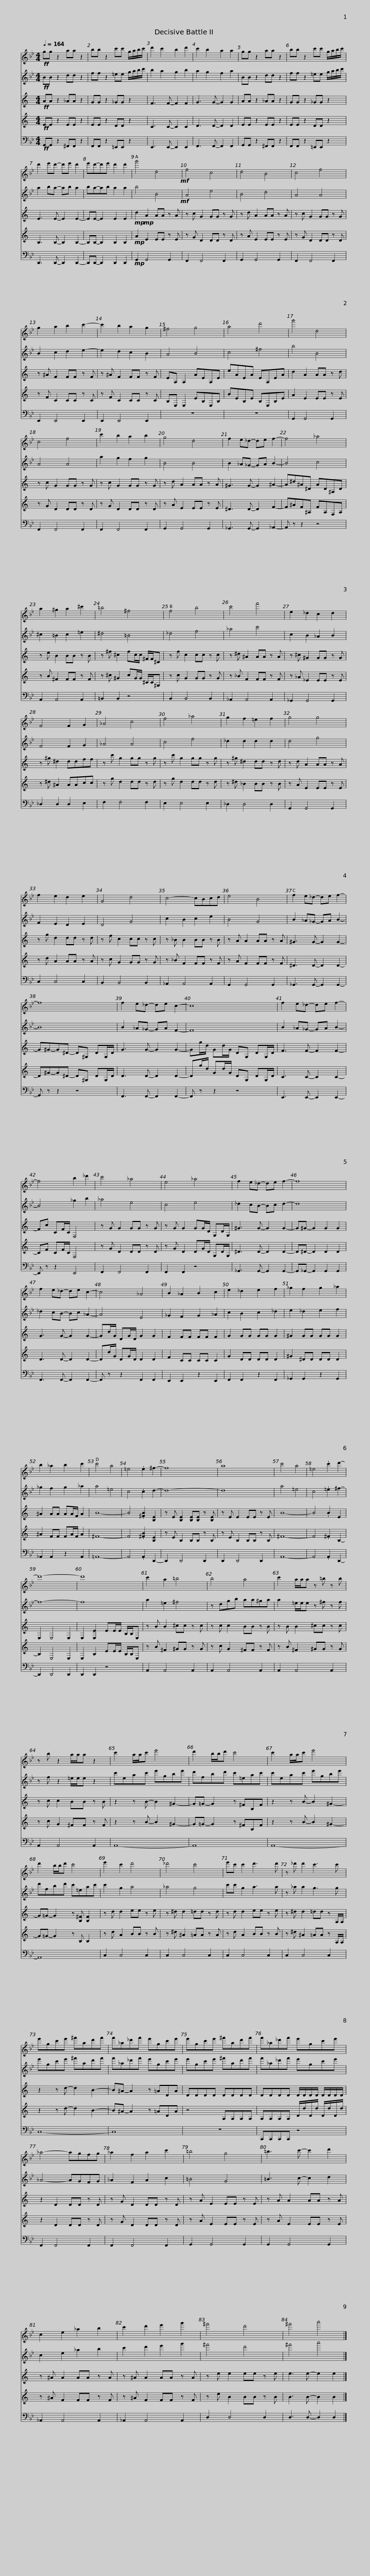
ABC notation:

X:1
%%score 1 2 3 4 5
L:1/8
Q:1/4=164
M:4/4
I:linebreak $
K:Bb
V:1 treble
V:2 treble
V:3 treble transpose=-2
V:4 treble transpose=-2
V:5 bass
V:1
!ff! gg z2 aa z2 | bb z2 c'c' g/a/b/c'/ | d'2 c'2 b2 d'2 | c'2 b2 a2 a2 | gg z2 aa z2 |$ %5
 bb z2 c'c' g/a/b/c'/ | d'2 e'd'- d'e' d'2 | e'd'-d'e' d'2 d'2 | g'4 d4!mf! | f4 c4 |$ %10
 d4 B4 | c4 f4 | g2 a2 b2 c'2- | c'2 b2 a2 g2 | ^f4 g4 |$ %15
 a4 d'4 | g'4 d4 | c4 f4 | c'2 b2 a2 b2 | g4 d4 |$ %20
 f2 e_d- de f2- | f4 _a4 | a2 ^g2 a2 ^c'2 | =b4 ^f4 |$ f4 b4 | %25
 c'4 f'4 | e2 _d2 c2 d2 | F4 F2 G2 | _A4 c4 |$ f4 _a4 | %30
 g2 f2 =e2 f2 | g4 g4 | f2 e2 d2 e2 | G4 d4 |$ c4- cBcd | %35
 e4 B4 | f2 e_d- de f2- | f8 |$ f2 e_d- de c2- | c8 | %40
 f2 e_d- de f2- | f4 b2 _d'2 |$ c'4 _a4 | e4 _a4 | f2 e_d- de f2- | %45
 f8 | f2 e_d- de c2- |$ c4 _A4 | B2 _A2 B2 c2 | e2 _d2 e2 f2 | %50
 _g2 f2 g2 _a2 | b2 _a2 b2 c'2 | c'4 a4 |$ =e4 .e2 ^f2- | f8 | %55
 a8 | c'4 a4 | =e4 .c'2 d'2- | d'8- |$ d'8 | %60
 c'2 a2 =b4 | b4 a4 | c'2 a/a/a z =b z b |$ z b z2 a/a/a z2 | c'2 a/a/c' e'4 | %65
 d'2 b/b/d' c'4 | c'2 a/a/c' e'4 |$ d'2 b/b/d' c'4 | e'2 c'2 d'4 | _d'4 c'4 | %70
 e'c' c'2 d'3 d' |$ z _d' d'2 c'3 c' | e'gc'e' ^f'ad'f' | f'_a_d'f' e'gc'e' | e'gc'e' ^f'ad'f' |$ %75
 f'_a_d'f' e'gc'e' | _a4- agfg | _a2 f2 a2 c'2 | =b4 g4 |$ =b3 c'- c'2 d'2 | %80
 c2 e2 _a2 b2 | c'2 d'2 e'2 g'2 | ^f'4 d'4 | ^f'4 a'4 |] %84
V:2
!ff! BB z2 dd z2 | ff z2 =ee g/a/b/c'/ | b2 a2 g2 b2 | a2 g2 f2 a2 | BB z2 dd z2 |$ %5
 ff z2 =ee g/a/b/c'/ | a2 ba- ab a2 | ba-ab a2 a2 | b4 B4!mf! | A4 e4 |$ %10
 B4 d4 | A4 A4 | B2 c2 d2 e2- | e2 d2 c2 B2 | A4 B4 |$ %15
 c4 ^f4 | b4 B4 | A4 A4 | a2 g2 f2 g2 | B4 B4 |$ %20
 B2 _A_G- GA B2- | B4 c4 | ^c2 =B2 c2 =e2 | ^d4 =B4 |$ _d4 f4 | %25
 _a4 c'4 | c2 B2 _A2 B2 | F4 F2 G2 | _A4 A4 |$ c4 f4 | %30
 _d2 d2 d2 d2 | d4 g4 | F2 E2 D2 E2 | D4 G4 |$ c2 B2 c2 e2 | %35
 B4 G4 | B2 _A_G- GA B2- | B8 |$ B2 _A_G- GA F2- | F8 | %40
 B2 _A_G- GA B2- | B4 _g2 b2 |$ _a4 e4 | c4 e4 | _d2 cB- Bc d2- | %45
 d8 | _d2 cB- Bc _A2- |$ A4 E4 | _G2 F2 G2 _A2 | c2 B2 c2 _d2 | %50
 e2 _d2 e2 f2 | _g2 f2 g2 _a2 | a4 =e4 |$ c4 .c2 d2- | d8- | %55
 d8 | a4 =e4 | c4 .=e2 ^f2- | f8- |$ f8 | %60
 a2 =e2 ^f4 | z dgb aa^ga | a2 =e/e/e z ^f z f |$ z f z2 =e/e/e z2 | c'eac' e'gbe' | %65
 d'fbd' c'=eac' | c'eac' e'gbe' |$ d'fbd' c'=eac' | c'2 g2 a4 | _a4 g4 | %70
 c'c' g2 a3 a |$ z _a a2 g3 g | e'gc'e' ^f'ad'f' | f'_a_d'f' e'gc'e' | e'gc'e' ^f'ad'f' |$ %75
 f'_a_d'f' e'gc'e' | _A4- AGFG | _A2 F2 A2 c2 | =B4 G4 |$ =B3 c- c2 d2 | %80
 c2 e2 _a2 b2 | c'2 d'2 e'2 g'2 | ^f'4 d'4 | ^f'4 a'4 |] %84
V:3
[K:C]!ff! AA z2 _AA z2 | GG z2 _GG z2 | F3 F- F2 F2 | G3 G- G2 G2 | AA z2 _AA z2 |$ %5
 GG z2 _GG z2 | E3 E- E2 E2- | EE- E2 E2 E2 |!mp!!mp! d2 A2 AA z A | z c G2 GG z G |$ %10
 z d A2 AA z A | z c G2 GG z G | z ^A F2 FF z F | z ^A F2 FF z F | EA, A,2 AEA,E |$ %15
 eAEA EA,EA | d2 A2 AA z d | z c G2 GG z G | z c G2 GG z G | z d A2 AA z A |$ %20
 ^G3 G- G2 ^A2- | A^d^A^D AD^A,D | z e B2 BB z B | z ^f ^c2 fc/c/ ^F/F/^C |$ z f c2 cc z c | %25
 z ^d ^A2 AA z A | z ^c ^G2 GG z G | z ^g ^d2 ddff | z c' g2 gg z g |$ z c' g2 gg z g | %30
 z ^g ^d2 dd z d | z d A2 AA z A | z g d2 dd z d | z f c2 cc z c |$ z _B B2 BB z B | %35
 z A A2 AA z A | ^G3 G- G2 G2- | G^G-G^D- D^G, DG,/D/ |$ G3 G- G2 G2- | Gg/d/ Gd/G/ DG, DG,/D/ | %40
 F3 F- F2 F2- | Fc CF/C/ F,4 |$ z G G2 GG z G | z G G2 GG/D/ G,D/G,/ | ^G3 G- G2 G2- | %45
 G^G- G2 G2 G2 | G3 G- G2 G2- |$ Gd/G/ DG/D/ G2 G2 | F2 FF FF F2 | G2 GG GG G2 | %50
 ^G2 GG GG G2 | ^A2 AA AA/F/ A2 | B8- |$ B4 .[^FB]2 [B,E]2 | z E [B,E]2 [B,E][B,E] z [B,E] | %55
 z E E2 EE z E | B8- | B4 .B2 E2 | E,2 E,4 E,2 |$ E,2 [E,E]2 EE/E/ B,/B,/E, | %60
 z B B2 ^cc z c | z c c2 BB z B | z B B2 ^cc z c |$ z c c2 BB z B | z2 z B- B2 ^G2- | %65
 G=G- G2 z ^FB,F | z2 z B- B2 ^G2- |$ G=G- G2 z [B,^F] [B,F]2 | z d d2 ee z e | z ^d d2 =dd z d | %70
 z d d2 ee z e |$ z ^d d2 =dd z A,/A,/ | z2 z d- d2 B2- | B^A- A2 z =ADA | DDDD DDDD |$ %75
 DDDD D/D/D/D/ D/D/D/D/ | z2 D2 DD z D | z G D2 DD z D | z A E2 EE z E |$ z A A2 AA z A | %80
 z ^A A2 AA z A | z ^A A2 AA z A | z e e2 ee z e | e3 e- e2 e2 |] %84
V:4
[K:C]!ff! EE z2 EE z2 | EE z2 DD z2 | C3 C- C2 C2 | D3 D- D2 D2 | EE z2 EE z2 |$ %5
 EE z2 DD z2 | B,3 B,- B,2 B,2- | B,B,- B,2 B,2 B,2 |!mp! A2 E2 EE z E | z G D2 DD z D |$ %10
 z A E2 EE z E | z G D2 DD z D | z F C2 CC z C | z F C2 CC z C | B,E, E,2 EB,E,B, |$ %15
 BEB,E B,E,B,E | A2 E2 EE z E | z G D2 DD z D | z G D2 DD z D | z A E2 EE z E |$ %20
 ^D3 D- D2 F2- | F^AF^A, FA,F,A, | z B ^F2 FF z F | z ^c ^G2 cG/G/ ^C/C/^G, |$ z c G2 GG z G | %25
 z _B F2 FF z F | z _A _E2 EE z E | z ^d ^A2 AAcc | z g d2 dd z d |$ z g d2 dd z d | %30
 z ^d _B2 BB z B | z A E2 EE z E | z d A2 AA z A | z c G2 GG z G |$ z _B F2 FF z F | %35
 z A F2 FF z F | ^D3 D- D2 D2- | D^G-G^D- D^G, DG,/D/ |$ D3 D- D2 D2- | Dg/d/ Gd/G/ DG, DG,/D/ | %40
 C3 C- C2 C2- | CF CF/C/ F,4 |$ z G D2 DD z D | z G D2 DG/D/ G,D/G,/ | ^D3 D- D2 D2- | %45
 D^D- D2 D2 D2 | D3 D- D2 D2- |$ Dd/G/ DG/D/ D2 D2 | F2 CC CC C2 | G2 DD DD D2 | %50
 ^G2 ^DD DD D2 | ^A2 FF FA/F/ A2 | ^F8- |$ F4 .[^FB]2 [B,E]2 | z E B,2 B,B, z B, | %55
 z E B,2 B,B, z B, | ^F8- | F4 .^F2 B,2- | B,2 E,4 E,2 |$ E,2 B,2 EE/E/ B,/B,/E, | %60
 z B ^F2 ^GG z G | z c G2 ^FF z F | z B ^F2 ^GG z G |$ z c G2 ^FF z F | z2 z B- B2 ^G2- | %65
 G=G- G2 z ^FB,F | z2 z B- B2 ^G2- |$ G=G- G2 z B, B,2 | z d A2 BB z B | z ^d ^A2 =AA z A | %70
 z d A2 BB z B |$ z ^d ^A2 =AA z A,/A,/ | z2 z d- d2 B2- | B^A- A2 z =ADA | z4 A,A,A,A, |$ %75
 A,A,A,A, D/d/D/d/ D/d/D/d/ | z2 D2 DD z D | z G D2 DD z D | z A E2 EE z E |$ z A E2 EE z E | %80
 z ^A F2 FF z F | z ^A F2 FF z F | z e B2 BB z B | B3 B- B2 B2 |] %84
V:5
!ff! G,,G,, z2 ^F,,F,, z2 | F,,F,, z2 =E,,E,, z2 | E,,3 E,,- E,,2 E,,2 | F,,3 F,,- F,,2 F,,2 | G,,G,, z2 ^F,,F,, z2 |$ %5
 F,,F,, z2 =E,,E,, z2 | D,,3 D,,- D,,2 D,,2- | D,,D,,- D,,2 D,,2 D,,2 |!mp! G,,2 G,,4 G,,2 | F,,2 F,,4 F,,2 |$ %10
 G,,2 G,,4 G,,2 | F,,2 F,,4 F,,2 | E,,2 E,,4 E,,2 | E,,2 E,,4 E,,2 | z8 |$ %15
 z8 | G,,2 G,,4 G,,2 | F,,2 F,,4 F,,2 | F,,2 F,,4 F,,2 | G,,2 G,,4 G,,2 |$ %20
 _G,,3 G,,- G,,2 _A,,2- | A,, z z2 z4 | A,,2 A,,4 A,,2 | =B,,2 B,,2 z4 |$ B,,2 B,,4 B,,2 | %25
 _A,,2 A,,4 A,,2 | _G,,2 G,,4 G,,2 | _D,2 D,2 D,2 E,2 | F,2 F,4 F,2 |$ E,2 E,4 E,2 | %30
 _D,2 D,4 D,2 | G,,2 G,,4 G,,2 | C,2 C,4 C,2 | B,,2 B,,4 B,,2 |$ _A,,2 A,,4 A,,2 | %35
 G,,2 G,,4 G,,2 | _G,,3 G,,- G,,2 G,,2- | G,, z z2 z4 |$ F,,3 F,,- F,,2 F,,2- | F,, z z2 z4 | %40
 E,,3 E,,- E,,2 E,,2- | E,, z z2 E,,4 |$ F,,2 F,,4 F,,2 | F,,2 F,,2 z4 | _G,,3 G,,- G,,2 G,,2- | %45
 G,,_G,,- G,,2 G,,2 G,,2 | F,,3 F,,- F,,2 F,,2- |$ F,, z z2 F,,2 F,,2 | E,,2 E,,2 z2 E,,2 | F,,2 F,,2 z2 F,,2 | %50
 _G,,2 G,,2 z2 G,,2 | _A,,2 A,,2 z2 A,,2 | =A,,8- |$ A,,4 .A,,2 D,,2- | D,,2 D,,4 D,,2 | %55
 D,,2 D,,4 D,,2 | A,,8- | A,,4 .A,,2 D,,2- | D,,2 D,,4 D,,2 |$ D,,2 D,,2 z4 | %60
 A,,2 A,,4 A,,2 | A,,2 A,,4 A,,2 | A,,2 A,,4 A,,2 |$ A,,2 A,,4 A,,2 | A,,8- | %65
 A,,8 | A,,8- |$ A,,8 | C,2 C,4 C,2 | C,2 C,4 C,2 | %70
 C,2 C,4 C,2 |$ C,2 C,4 C,2 | C,8- | C,8 | z8 |$ %75
 C,,C,,C,,C,, z4 | F,,2 F,,4 F,,2 | F,,2 F,,4 F,,2 | G,,2 G,,4 G,,2 |$ G,,2 G,,4 G,,2 | %80
 _A,,2 A,,4 A,,2 | _A,,2 A,,4 A,,2 | D,2 D,4 D,2 | D,3 D,- D,2 D,2 |] %84
